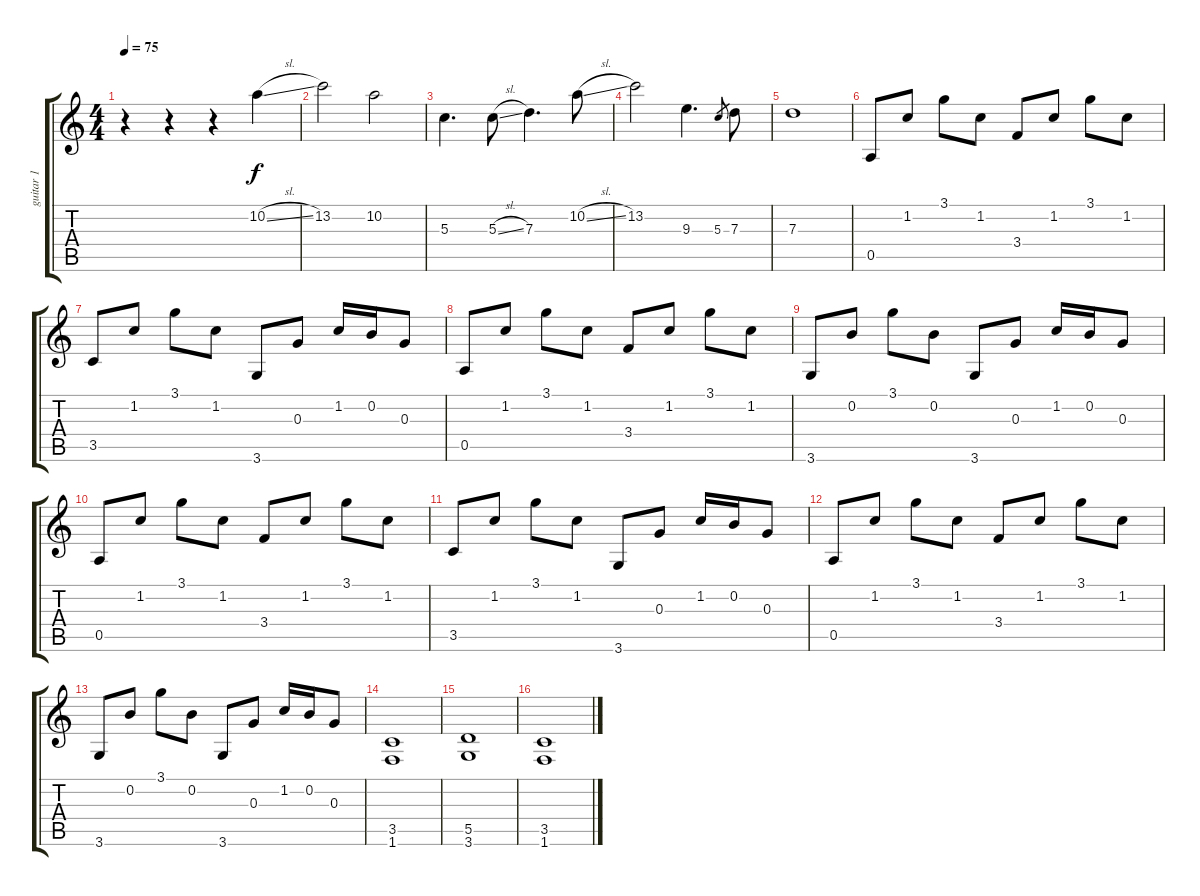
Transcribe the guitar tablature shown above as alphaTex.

\track ("guitar 1" "guitar 1") {instrument overdrivenguitar}
\staff {score tabs}
\tuning (E4 B3 G3 D3 A2 E2) {hide}
\ts (4 4)
\tempo 75
\clef g2
\ks c
r.4{dy f instrument overdrivenguitar} r.4 r.4 10.2{sl}.4 |
13.2.2 10.2.2 |
5.3.4{d} 5.3{sl}.8 7.3.4{d} 10.2{sl}.8 |
13.2.2 9.3.4{d} 5.3.8{gr} 7.3.8 |
7.3.1 |
0.5.8{instrument electricguitarjazz} 1.2.8 3.1.8 1.2.8 3.4.8 1.2.8 3.1.8 1.2.8 |
3.5.8 1.2.8 3.1.8 1.2.8 3.6.8 0.3.8 1.2.16 0.2.16 0.3.8 |
0.5.8 1.2.8 3.1.8 1.2.8 3.4.8 1.2.8 3.1.8 1.2.8 |
3.6.8 0.2.8 3.1.8 0.2.8 3.6.8 0.3.8 1.2.16 0.2.16 0.3.8 |
0.5.8 1.2.8 3.1.8 1.2.8 3.4.8 1.2.8 3.1.8 1.2.8 |
3.5.8 1.2.8 3.1.8 1.2.8 3.6.8 0.3.8 1.2.16 0.2.16 0.3.8 |
0.5.8 1.2.8 3.1.8 1.2.8 3.4.8 1.2.8 3.1.8 1.2.8 |
3.6.8 0.2.8 3.1.8 0.2.8 3.6.8 0.3.8 1.2.16 0.2.16 0.3.8 |
(3.5 1.6).1{instrument overdrivenguitar} |
(5.5 3.6).1 |
(3.5 1.6).1
